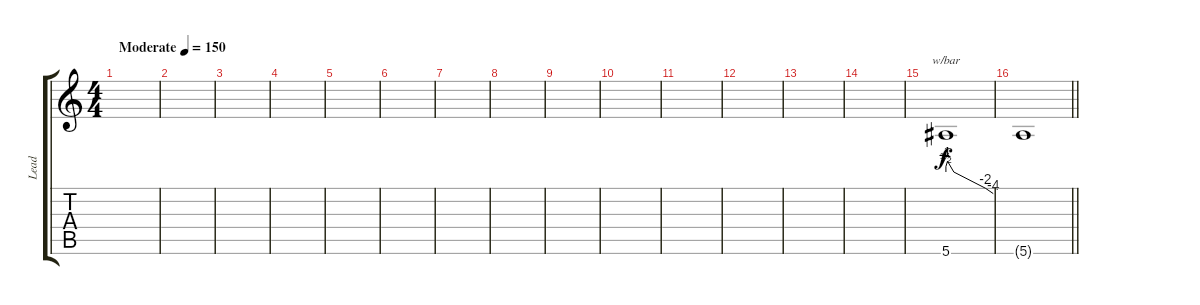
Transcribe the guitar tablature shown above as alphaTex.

\track ("Lead" "Lead") {instrument overdrivenguitar}
\staff {score tabs}
\tuning (E4 B3 G3 D3 A2 E2) {hide}
\ts (4 4)
\tempo (150 "Moderate")
\clef g2
\ks c
|
|
|
|
|
|
|
|
|
|
|
|
|
|
5.6.1{tbe (custom default 0 2 2 4 10 0 50 -8 60 -16)} |
\barLineRight lightlight
5.6{t}.1
